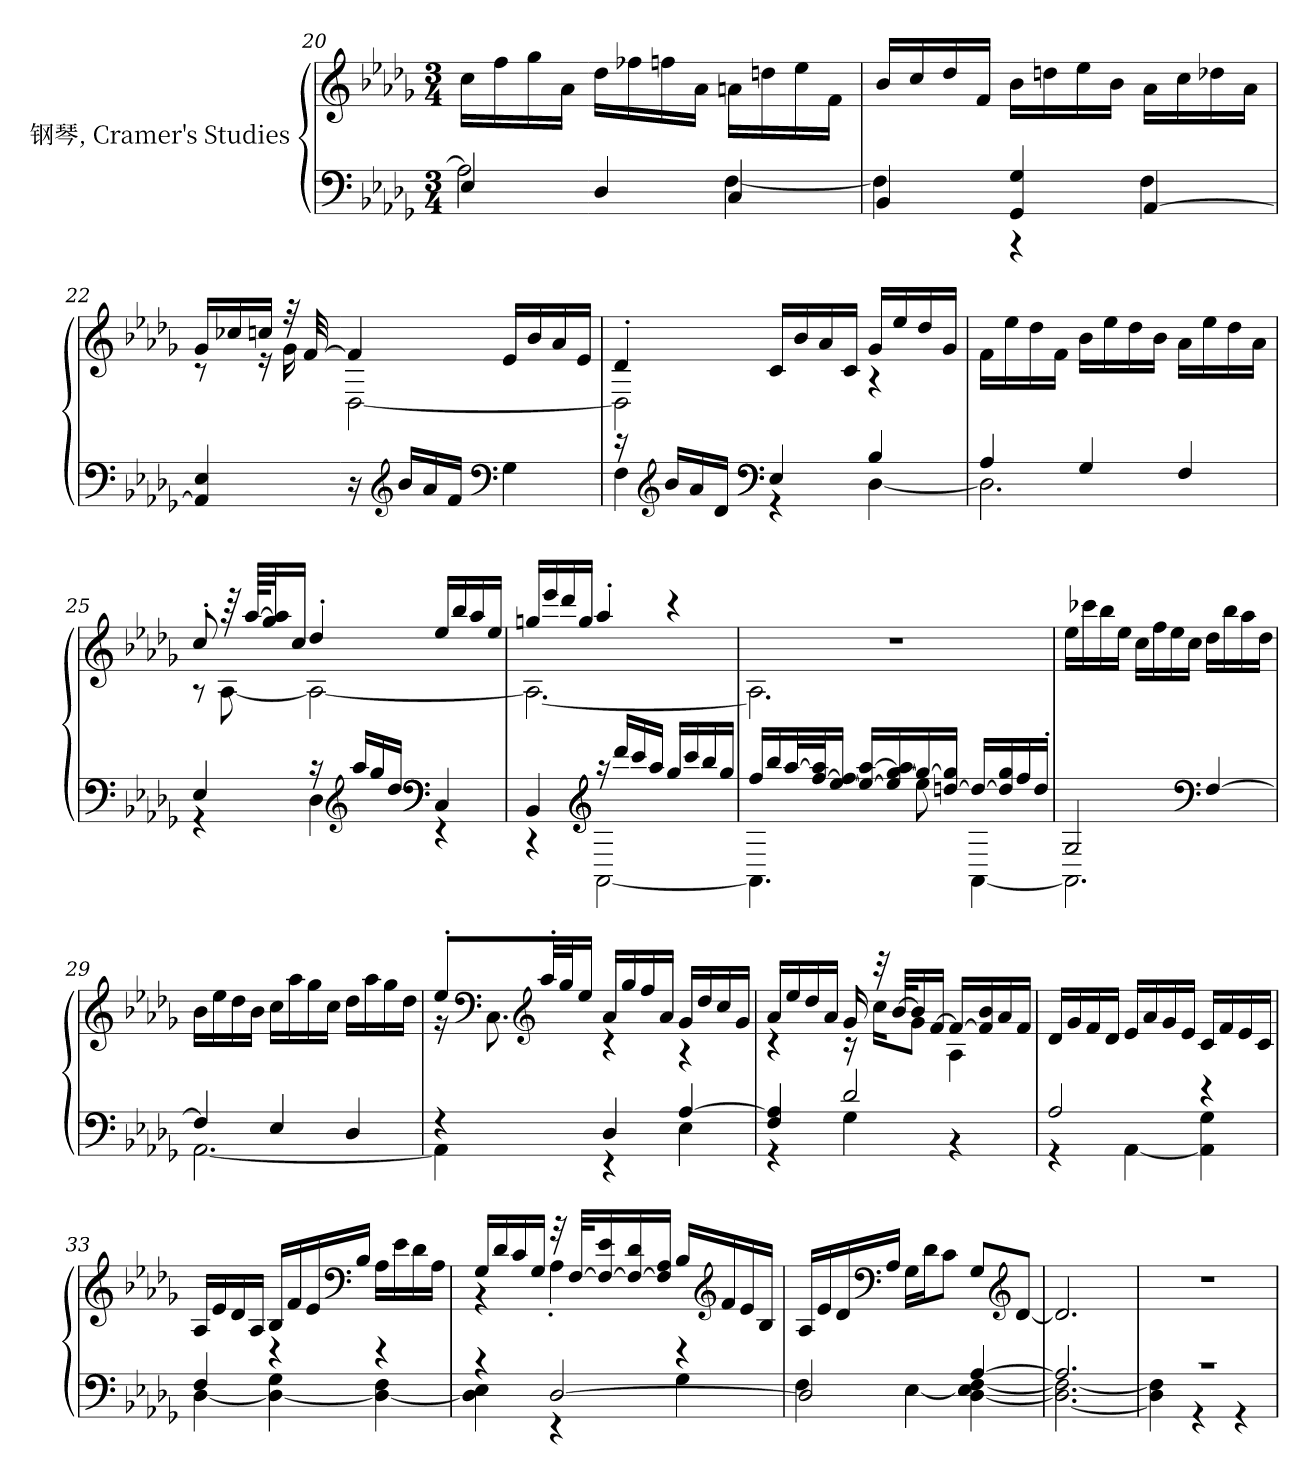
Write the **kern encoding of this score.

**kern	**kern
*part1	*part1
*staff2	*staff1
*I"钢琴, Cramer's Studies	*
!!LO:LB:g=z
*clefF4	*clefG2
*k[b-e-a-d-g-]	*k[b-e-a-d-g-]
*M3/4	*M3/4
=20	=20
*^	*
4E-/	2A-\]	16cc\LL
.	.	16ff\
.	.	16gg-\
.	.	16a-\JJ
4D-/	.	16dd-\LL
.	.	16ff-X\
.	.	16ffn\
.	.	16a-\JJ
4C/	[4F\	16an\LL
.	.	16ddn\
.	.	16ee-\
.	.	16f\JJ
=21	=21	=21
4BB-/	4F\]	16b-/LL
.	.	16cc/
.	.	16dd-/
.	.	16f/JJ
4GG-/ 4G-/	4r	16b-\LL
.	.	16ddn\
.	.	16ee-\
.	.	16b-\JJ
[4AA-/	4F\	16a-\LL
.	.	16cc\
.	.	16dd-X\
.	.	16a-\JJ
*v	*v	*
!!LO:LB:g=z
=22	=22
*	*^
4AA-/] 4E-/	16g-/LL	8r
.	16cc-X/	.
.	16ccn/JJ	16r
.	32r	16g-\
.	[32f/	.
16r	4f/]	[2D-\
*clefG2	*	*
16b-/LL	.	.
16a-/	.	.
16f/JJ	.	.
*clefF4	*	*
4G-\	16e-/LL	.
.	16b-/	.
.	16a-/	.
.	16e-/JJ	.
=23	=23	=23
*^	*	*
16r	4F\	4d-'/	2D-\]
*clefG2	*	*	*
16b-/LL	.	.	.
16a-/	.	.	.
16d-/JJ	.	.	.
*clefF4	*	*	*
4E-/	4r	16c/LL	.
.	.	16b-/	.
.	.	16a-/	.
.	.	16c/JJ	.
4B-/	[4D-\	16g-/LL	4r
.	.	16ee-/	.
.	.	16dd-/	.
.	.	16g-/JJ	.
*	*	*v	*v
!!LO:LB:g=z
=24	=24	=24
4A-/	2.D-\]	16f\LL
.	.	16ee-\
.	.	16dd-\
.	.	16f\JJ
4G-/	.	16b-\LL
.	.	16ee-\
.	.	16dd-\
.	.	16b-\JJ
4F/	.	16a-\LL
.	.	16ee-\
.	.	16dd-\
.	.	16a-\JJ
=25	=25	=25
*	*	*^
4E-/	4r	8cc'/	8r
.	.	64r	[8A-\
.	.	[64aa-/KLLL	.
.	.	32gg-/ 32aa-/]J	.
.	.	16cc/JJ	.
16r	4D-\	4dd-'/	2A-\_
*clefG2	*	*	*
16aa-/LL	.	.	.
16gg-/	.	.	.
16dd-/JJ	.	.	.
*clefF4	*	*	*
4C/	4r	16ee-/LL	.
.	.	16bb-/	.
.	.	16aa-/	.
.	.	16ee-/JJ	.
!!LO:LB:g=z	!!
=26	=26	=26	=26
4BB-/	4r	16ggn/LL	2.A-\_
.	.	16eee-/	.
.	.	16ddd-/	.
.	.	16gg/JJ	.
*clefG2	*	*	*
16r	[2AA-\	4aa-'/	.
16ddd-/LL	.	.	.
16ccc/	.	.	.
16aa-/JJ	.	.	.
16gg-/LL	.	4r	.
16ccc/	.	.	.
16bb-/	.	.	.
16gg-/JJ	.	.	.
=27	=27	=27	=27
16ff/LL	4.AA-\]	2.r	2.A-\]
16bb-/	.	.	.
[32aa-/L	.	.	.
[32ff/ 32aa-/]J	.	.	.
[16ee-/ 16ff/]JJ	.	.	.
16ee-/_ [16aa-/LL	.	.	.
16ee-/] [16gg-/ 16aa-/]	.	.	.
16gg-/_	8ee-\	.	.
[16ddn/ 16gg-/]JJ	.	.	.
16dd/LL_	[4AA-\	.	.
16dd/] 16gg-/	.	.	.
16ff/	.	.	.
16dd'/JJ	.	.	.
*	*	*v	*v
!!LO:PB:g=z
=28	=28	=28
2G-/	2.AA-\]	16ee-\LL
.	.	16ccc-X\
.	.	16bb-\
.	.	16ee-\JJ
.	.	16cc\LL
.	.	16ff\
.	.	16ee-\
.	.	16cc\JJ
*clefF4	*	*
[4F/	.	16dd-\LL
.	.	16bb-\
.	.	16aa-\
.	.	16dd-\JJ
=29	=29	=29
4F/]	[2.AA-\	16b-\LL
.	.	16ee-\
.	.	16dd-\
.	.	16b-\JJ
4E-/	.	16cc\LL
.	.	16aa-\
.	.	16gg-\
.	.	16cc\JJ
4D-/	.	16dd-\LL
.	.	16aa-\
.	.	16gg-\
.	.	16dd-\JJ
=30	=30	=30
*	*	*^
4r	4AA-\]	8ee-'/L	16r
*	*	*clefF4	*
.	.	.	8.C\
*	*	*clefG2	*
.	.	32aa-'/LL	.
.	.	32gg-/J	.
.	.	16ee-/JJ	.
4D-/	4r	16a-/LL	4r
.	.	16gg-/	.
.	.	16ff/	.
.	.	16a-/JJ	.
[4A-/	4E-\	16g-/LL	4r
.	.	16dd-/	.
.	.	16cc/	.
.	.	16g-/JJ	.
!!LO:LB:g=z	!!
=31	=31	=31	=31
4F/ 4A-/]	4r	16a-/LL	4r
.	.	16ee-/	.
.	.	16dd-/	.
.	.	16a-/JJ	.
2d-/	4G-\	16g-/	16r
.	.	32r	16cc\KL
.	.	[32b-/KLL	.
.	.	16b-/]	8g-\J
.	.	[16f/JJ	.
.	4r	16f/LL_	4A-\
.	.	16f/] 16b-/	.
.	.	16a-/	.
.	.	16f/JJ	.
*	*	*v	*v
=32	=32	=32
2A-/	4r	16d-/LL
.	.	16g-/
.	.	16f/
.	.	16d-/JJ
.	[4AA-\	16e-/LL
.	.	16a-/
.	.	16g-/
.	.	16e-/JJ
4r	4AA-\] 4G-\	16c/LL
.	.	16f/
.	.	16e-/
.	.	16c/JJ
=33	=33	=33
4F/	[4D-\	16A-/LL
.	.	16e-/
.	.	16d-/
.	.	16A-/JJ
4r	4D-\_ 4G-\	16B-/LL
.	.	16f/
.	.	16e-/
*	*	*clefF4
.	.	16B-/JJ
4r	4D-\_ 4F\	16A-\LL
.	.	16e-\
.	.	16d-\
.	.	16A-\JJ
!!LO:LB:g=z
=34	=34	=34
*	*	*^
4r	4D-\] 4E-\	16G-/LL	4r
.	.	16d-/	.
.	.	16c/	.
.	.	16G-/JJ	.
[2D-/	4r	32r	4A-'\
.	.	[32F/KLL	.
.	.	16F/_ 16e-/	.
.	.	16F/_ 16d-/	.
.	.	16F/] 16A-/JJ	.
.	4G-\	16B-/LL	4r
*	*	*clefG2	*
.	.	16f/	.
.	.	16e-/	.
.	.	16B-/JJ	.
*	*	*v	*v
=35	=35	=35
2D-/]	4F\	16A-/LL
.	.	16e-/
.	.	16d-/
*	*	*clefF4
.	.	16A-/JJ
.	[4E-\	16G-\LL
.	.	16d-\J
.	.	8c\J
[4A-/	[4D-\ 4E-\] [4F\	8G-/L
*	*	*clefG2
.	.	[8d-/J
=36	=36	=36
2.A-/]	2.D-\_ 2.F\_	2.d-/]
=37	=37	=37
2.r	4D-\] 4F\]	2.r
.	4r	.
.	4r	.
*v	*v	*
=	=
*-	*-
